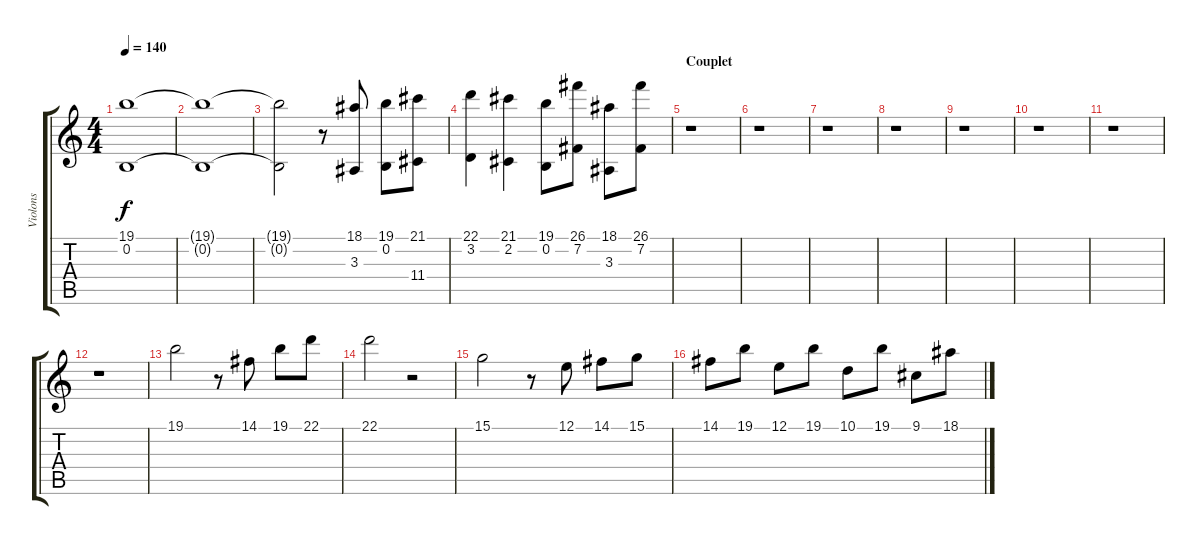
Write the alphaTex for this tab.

\track ("Violons" "Violons") {instrument stringensemble1}
\staff {score tabs}
\tuning (E4 B3 G3 D3 A2 E2) {hide}
\ts (4 4)
\tempo 140
\clef g2
\ks c
(19.1 0.2).1{dy f} |
(19.1{t} 0.2{t}).1 |
(19.1{t} 0.2{t}).2 r.8 (18.1 3.3).8 (19.1 0.2).8 (21.1 11.4).8 |
(22.1 3.2).4 (21.1 2.2).4 (19.1 0.2).8 (26.1 7.2).8 (18.1 3.3).8 (26.1 7.2).8 |
\section ("" "Couplet")
r.1 |
r.1 |
r.1 |
r.1 |
r.1 |
r.1 |
r.1 |
r.1 |
19.1.2 r.8 14.1.8 19.1.8 22.1.8 |
22.1.2 r.2 |
15.1.2 r.8 12.1.8 14.1.8 15.1.8 |
14.1.8 19.1.8 12.1.8 19.1.8 10.1.8 19.1.8 9.1.8 18.1.8
